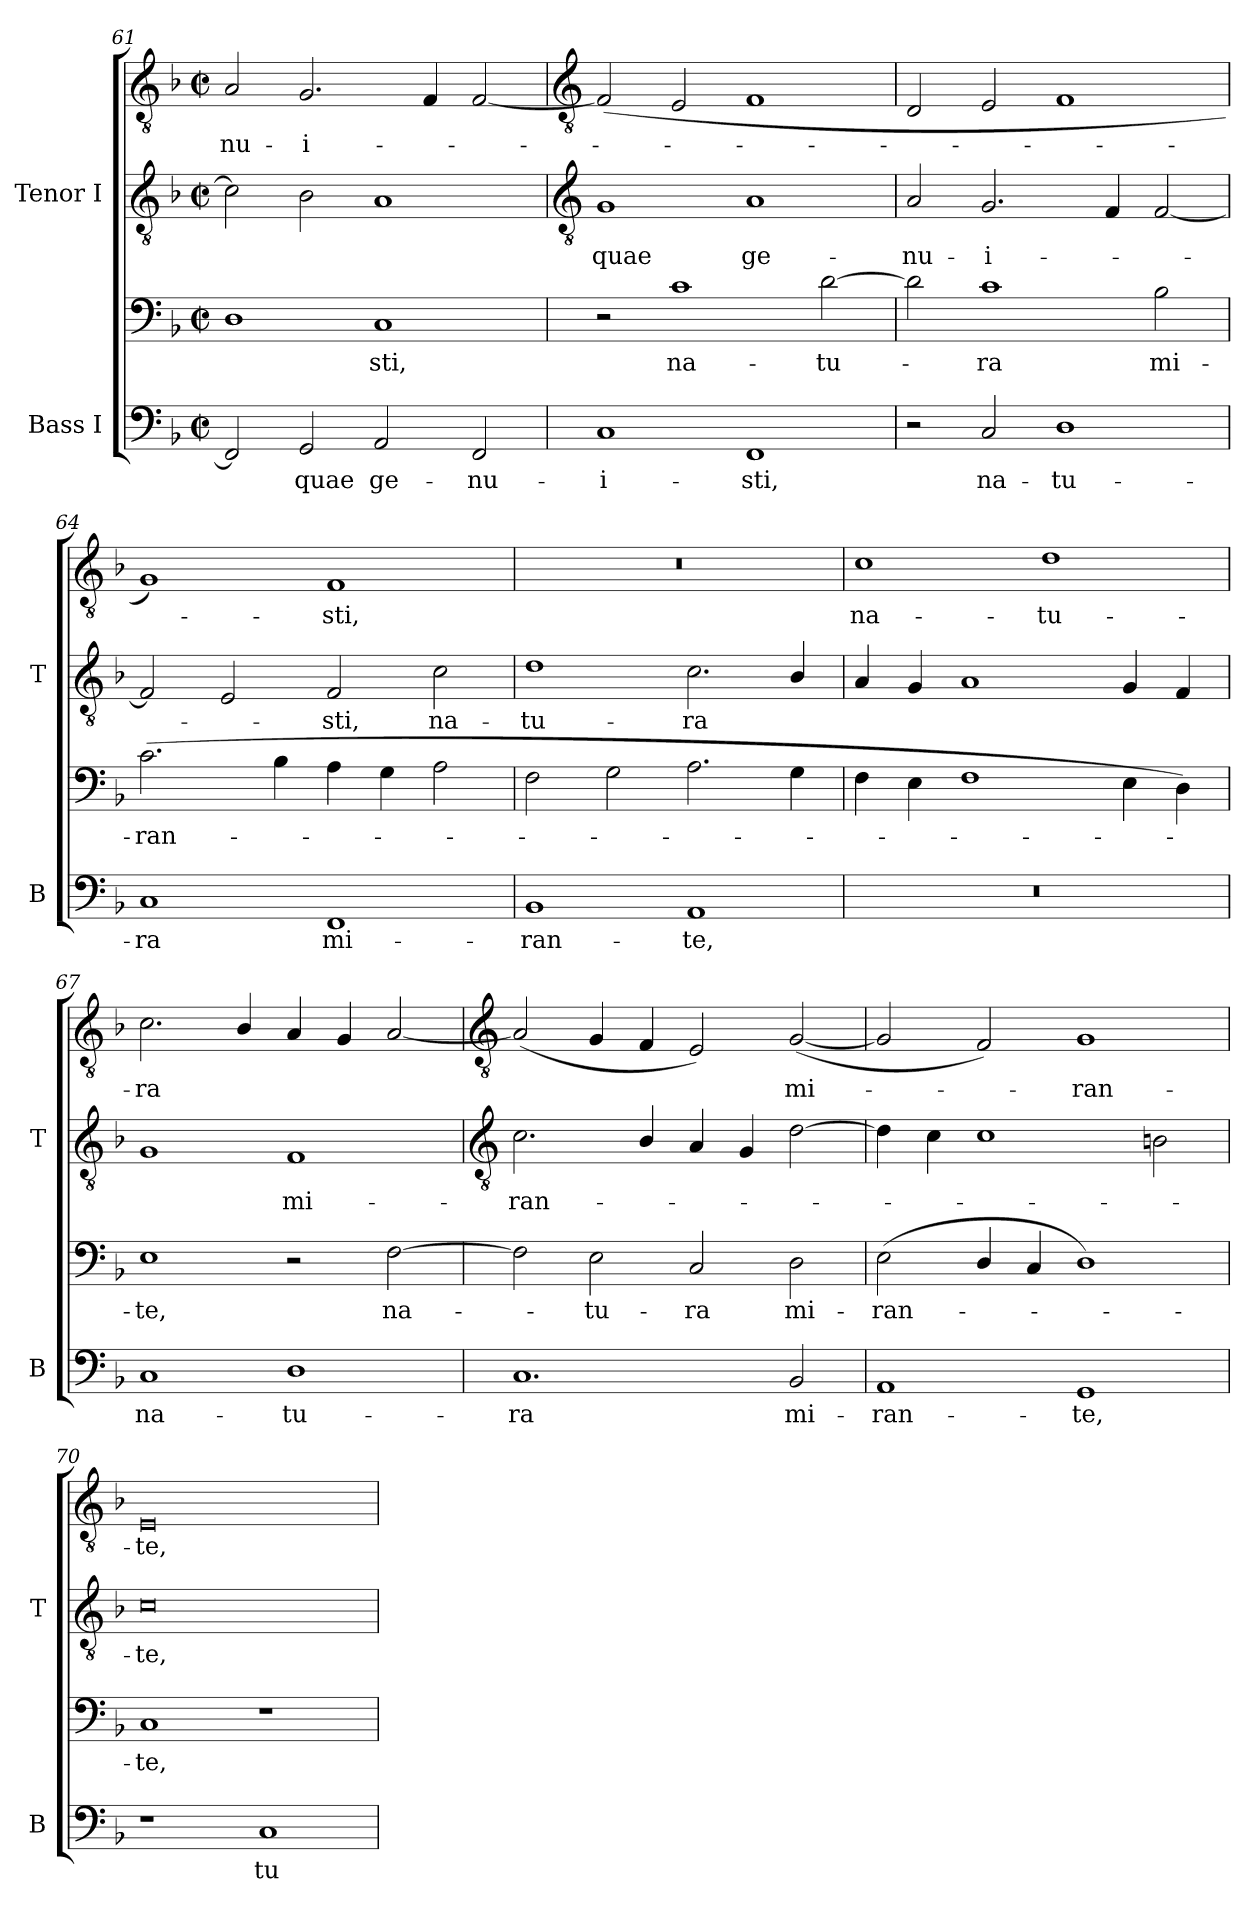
**kern	**text	**kern	**text	**kern	**text	**kern	**text
*part2	*part2	*part2	*part2	*part1	*part1	*part1	*part1
*staff4	*staff4	*staff3	*staff3	*staff2	*staff2	*staff1	*staff1
*I"Bass I	*	*	*	*I"Tenor I	*	*	*
*I'B	*	*	*	*I'T	*	*	*
*clefF4	*	*clefF4	*	*clefGv2	*	*clefGv2	*
*k[b-]	*	*k[b-]	*	*k[b-]	*	*k[b-]	*
*F:	*	*F:	*	*F:	*	*F:	*
*M4/2	*	*M4/2	*	*M4/2	*	*M4/2	*
*met(c|)	*	*met(c|)	*	*met(c|)	*	*met(c|)	*
=61	=61	=61	=61	=61	=61	=61	=61
!	!	!	!	!	!	!	!LO:LY:b
2FF]	.	1D	.	2c]	.	2A	nu-
!	!LO:LY:b	!	!	!	!	!	!LO:LY:b
2GG	quae	.	.	2B-	.	(<2.G	-i-
!	!LO:LY:b	!	!LO:LY:b	!	!	!	!
2AA	ge-	1C	sti,	1A	.	.	.
.	.	.	.	.	.	4F	.
!	!LO:LY:b	!	!	!	!	!	!
2FF	-nu-	.	.	.	.	[2F	.
!!LO:LB:g=z
=62	=62	=62	=62	=62	=62	=62	=62
*	*	*	*	*clefGv2	*	*clefGv2	*
!	!LO:LY:b	!	!	!	!LO:LY:b	!	!
1C	i-	2r	.	1G	quae	(<2F]	.
!	!	!	!LO:LY:b	!	!	!	!
.	.	1c	-na-	.	.	2E	.
!	!LO:LY:b	!	!	!	!LO:LY:b	!	!
1FF	-sti,	.	.	1A	ge-	1F	.
!	!	!	!LO:LY:b	!	!	!	!
.	.	[2d	-tu-	.	.	.	.
=63	=63	=63	=63	=63	=63	=63	=63
!	!	!	!	!	!LO:LY:b	!	!
2r	.	2d]	.	2A	-nu-	2D	.
!	!LO:LY:b	!	!LO:LY:b	!	!LO:LY:b	!	!
2C	-na-	1c	ra	2.G	-i-	2E	.
!	!LO:LY:b	!	!	!	!	!	!
1D	-tu-	.	.	.	.	1F	.
.	.	.	.	4F	.	.	.
!	!	!	!LO:LY:b	!	!	!	!
.	.	2B-	mi-	[2F	.	.	.
=64	=64	=64	=64	=64	=64	=64	=64
!	!LO:LY:b	!	!LO:LY:b	!	!	!	!
1C	ra	(>2.c	-ran-	2F]	.	1G)	.
.	.	.	.	2E)	.	.	.
.	.	4B-\	.	.	.	.	.
!	!LO:LY:b	!	!	!	!LO:LY:b	!	!LO:LY:b
1FF	mi-	4A	.	2F	sti,	1F	sti,
.	.	4G	.	.	.	.	.
!	!	!	!	!	!LO:LY:b	!	!
.	.	2A	.	2c	na-	.	.
=65	=65	=65	=65	=65	=65	=65	=65
!	!LO:LY:b	!	!	!	!LO:LY:b	!	!
1BB-	-ran-	2F	.	1d	-tu-	0r	.
.	.	2G	.	.	.	.	.
!	!LO:LY:b	!	!	!	!LO:LY:b	!	!
1AA	-te,	2.A	.	2.c	-ra	.	.
.	.	4G	.	4B-/	.	.	.
=66	=66	=66	=66	=66	=66	=66	=66
!	!	!	!	!	!	!	!LO:LY:b
0r	.	4F	.	4A	.	1c	na-
.	.	4E	.	4G	.	.	.
.	.	1F	.	1A	.	.	.
!	!	!	!	!	!	!	!LO:LY:b
.	.	.	.	.	.	1d	-tu-
.	.	4E	.	4G	.	.	.
.	.	4D)	.	4F	.	.	.
=67	=67	=67	=67	=67	=67	=67	=67
!	!LO:LY:b	!	!LO:LY:b	!	!	!	!LO:LY:b
1C	na-	1E	te,	1G	.	(>2.c	-ra
.	.	.	.	.	.	4B-/	.
!	!LO:LY:b	!	!	!	!LO:LY:b	!	!
1D	-tu-	2r	.	1F	mi-	4A	.
.	.	.	.	.	.	4G	.
!	!	!	!LO:LY:b	!	!	!	!
.	.	[2F	na-	.	.	[2A	.
!!LO:LB:g=z
=68	=68	=68	=68	=68	=68	=68	=68
*	*	*	*	*clefGv2	*	*clefGv2	*
!	!LO:LY:b	!	!	!	!LO:LY:b	!	!
1.C	-ra	2F]	.	2.c	ran-	(<2A]	.
!	!	!	!LO:LY:b	!	!	!	!
.	.	2E	-tu-	.	.	4G	.
.	.	.	.	4B-/	.	4F	.
!	!	!	!LO:LY:b	!	!	!	!
.	.	2C	-ra	4A/	.	2E)	.
.	.	.	.	4G/	.	.	.
!	!LO:LY:b	!	!LO:LY:b	!	!	!	!LO:LY:b
2BB-/	mi-	2D	mi-	[2d	.	(<[2G	-mi-
=69	=69	=69	=69	=69	=69	=69	=69
!	!LO:LY:b	!	!LO:LY:b	!	!	!	!
1AA	ran-	(<2E	-ran-	4d]	.	2G]	.
.	.	.	.	4c	.	.	.
.	.	4D/	.	1c	.	2F)	.
.	.	4C	.	.	.	.	.
!	!LO:LY:b	!	!	!	!	!	!LO:LY:b
1GG	-te,	1D/)	.	.	.	1G	ran-
.	.	.	.	2B)	.	.	.
=70	=70	=70	=70	=70	=70	=70	=70
!	!	!	!LO:LY:b	!	!LO:LY:b	!	!LO:LY:b
1r	.	1C	te,	0c	te,	0E	-te,
!	!LO:LY:b	!	!	!	!	!	!
1C	tu-	1r	.	.	.	.	.
=	=	=	=	=	=	=	=
*-	*-	*-	*-	*-	*-	*-	*-
